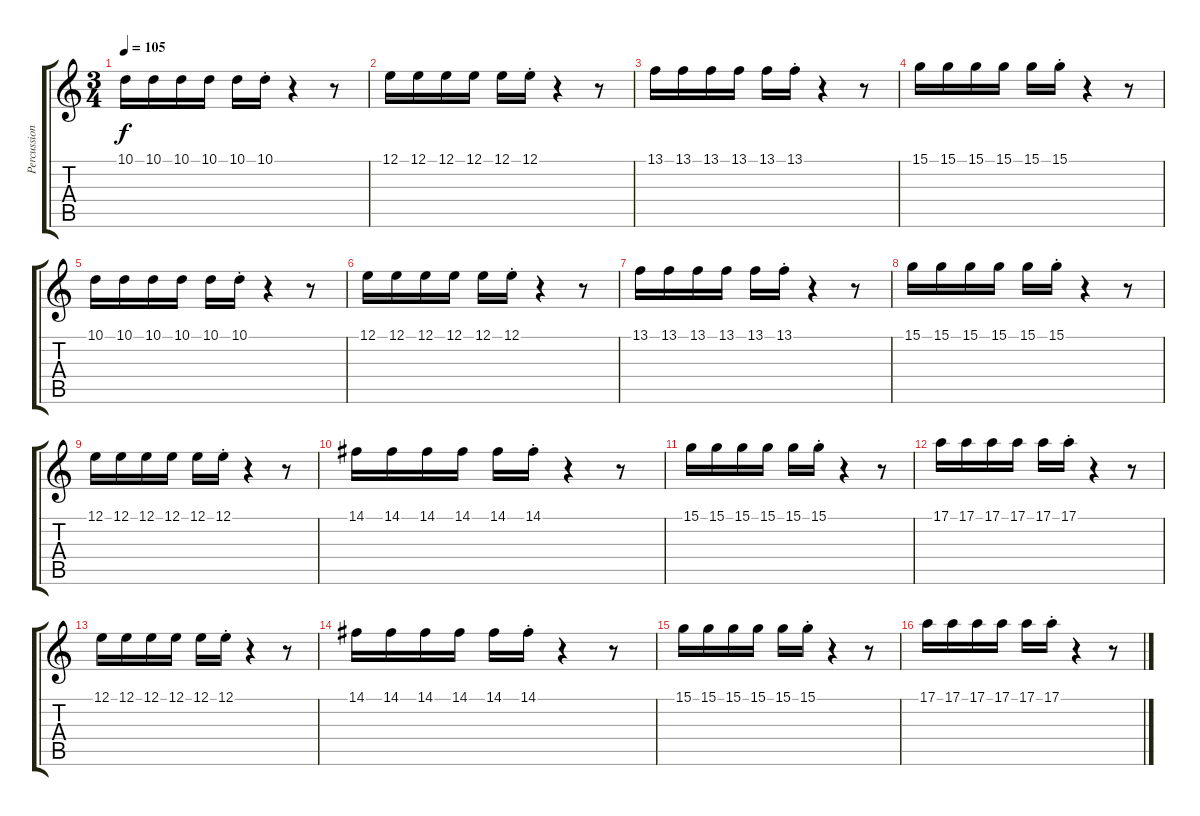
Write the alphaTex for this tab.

\track ("Percussion" "Percussion") {instrument vibraphone}
\staff {score tabs}
\tuning (E4 B3 G3 D3 A2 E2) {hide}
\ts (3 4)
\tempo 105
\clef g2
\ks c
10.1.16{dy f volume 7} 10.1.16 10.1.16 10.1.16 10.1.16 10.1{st}.16 r.4 r.8{volume 13} |
12.1.16{volume 7} 12.1.16 12.1.16 12.1.16 12.1.16 12.1{st}.16 r.4 r.8{volume 13} |
13.1.16{volume 7} 13.1.16 13.1.16 13.1.16 13.1.16 13.1{st}.16 r.4 r.8{volume 13} |
15.1.16{volume 7} 15.1.16 15.1.16 15.1.16 15.1.16 15.1{st}.16 r.4 r.8{volume 13} |
10.1.16{volume 7} 10.1.16 10.1.16 10.1.16 10.1.16 10.1{st}.16 r.4 r.8{volume 13} |
12.1.16{volume 7} 12.1.16 12.1.16 12.1.16 12.1.16 12.1{st}.16 r.4 r.8{volume 13} |
13.1.16{volume 7} 13.1.16 13.1.16 13.1.16 13.1.16 13.1{st}.16 r.4 r.8{volume 13} |
15.1.16{volume 7} 15.1.16 15.1.16 15.1.16 15.1.16 15.1{st}.16 r.4 r.8{volume 13} |
12.1.16{volume 7} 12.1.16 12.1.16 12.1.16 12.1.16 12.1{st}.16 r.4 r.8{volume 13} |
14.1.16{volume 7} 14.1.16 14.1.16 14.1.16 14.1.16 14.1{st}.16 r.4 r.8{volume 13} |
15.1.16{volume 7} 15.1.16 15.1.16 15.1.16 15.1.16 15.1{st}.16 r.4 r.8{volume 13} |
17.1.16{volume 7} 17.1.16 17.1.16 17.1.16 17.1.16 17.1{st}.16 r.4 r.8{volume 13} |
12.1.16{volume 7} 12.1.16 12.1.16 12.1.16 12.1.16 12.1{st}.16 r.4 r.8{volume 13} |
14.1.16{volume 7} 14.1.16 14.1.16 14.1.16 14.1.16 14.1{st}.16 r.4 r.8{volume 13} |
15.1.16{volume 7} 15.1.16 15.1.16 15.1.16 15.1.16 15.1{st}.16 r.4 r.8{volume 13} |
17.1.16{volume 7} 17.1.16 17.1.16 17.1.16 17.1.16 17.1{st}.16 r.4 r.8{volume 13}
